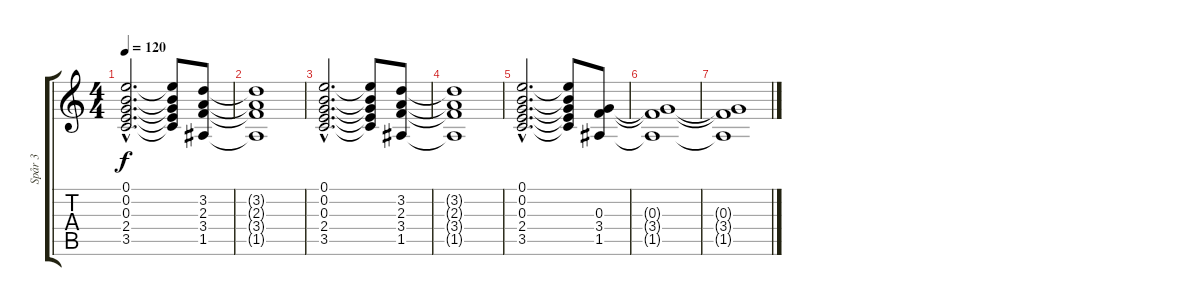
\track ("Spår 3" "Spår 3") {instrument overdrivenguitar}
\staff {score tabs}
\tuning (E4 B3 G3 D3 A2 E2) {hide}
\ts (4 4)
\tempo 120
\clef g2
\ks c
(0.1{hac} 0.2{hac} 0.3{hac} 2.4{hac} 3.5{hac}).2{d dy f volume 9} (0.1{t} 0.2{t} 0.3{t} 2.4{t} 3.5{t}).8 (3.2 2.3 3.4 1.5).8 |
(3.2{t} 2.3{t} 3.4{t} 1.5{t}).1 |
(0.1{hac} 0.2{hac} 0.3{hac} 2.4{hac} 3.5{hac}).2{d volume 9} (0.1{t} 0.2{t} 0.3{t} 2.4{t} 3.5{t}).8 (3.2 2.3 3.4 1.5).8 |
(3.2{t} 2.3{t} 3.4{t} 1.5{t}).1 |
(0.1{hac} 0.2{hac} 0.3{hac} 2.4{hac} 3.5{hac}).2{d volume 9} (0.1{t} 0.2{t} 0.3{t} 2.4{t} 3.5{t}).8 (0.3 3.4 1.5).8 |
(0.3{t} 3.4{t} 1.5{t}).1 |
(0.3{t} 3.4{t} 1.5{t}).1
